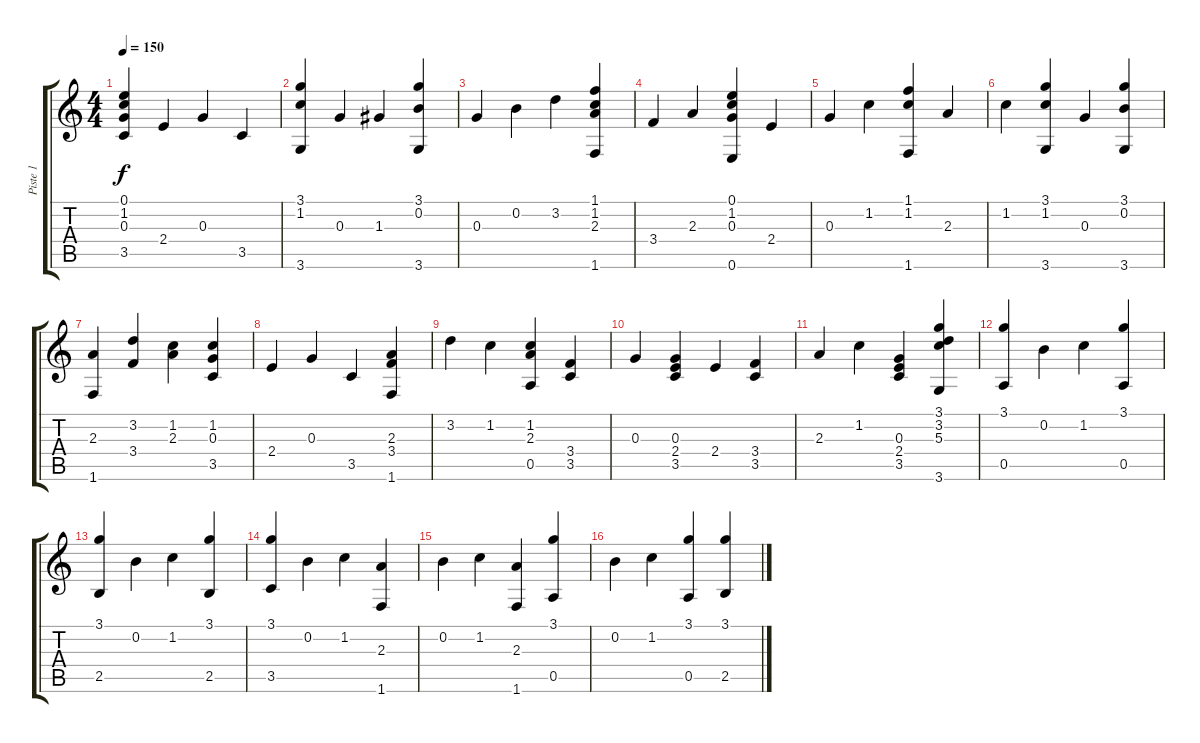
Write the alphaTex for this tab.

\track ("Piste 1" "Piste 1") {instrument acousticguitarsteel}
\staff {score tabs}
\tuning (E4 B3 G3 D3 A2 E2) {hide}
\ts (4 4)
\tempo 150
\clef g2
\ks c
(0.1 1.2 0.3 3.5).4{dy f} 2.4.4 0.3.4 3.5.4 |
(3.1 1.2 3.6).4 0.3.4 1.3.4 (3.1 0.2 3.6).4 |
0.3.4 0.2.4 3.2.4 (1.1 1.2 2.3 1.6).4 |
3.4.4 2.3.4 (0.1 1.2 0.3 0.6).4 2.4.4 |
0.3.4 1.2.4 (1.1 1.2 1.6).4 2.3.4 |
1.2.4 (3.1 1.2 3.6).4 0.3.4 (3.1 0.2 3.6).4 |
(2.3 1.6).4 (3.2 3.4).4 (1.2 2.3).4 (1.2 0.3 3.5).4 |
2.4.4 0.3.4 3.5.4 (2.3 3.4 1.6).4 |
3.2.4 1.2.4 (1.2 2.3 0.5).4 (3.4 3.5).4 |
0.3.4 (0.3 2.4 3.5).4 2.4.4 (3.4 3.5).4 |
2.3.4 1.2.4 (0.3 2.4 3.5).4 (3.1 3.2 5.3 3.6).4 |
(3.1 0.5).4 0.2.4 1.2.4 (3.1 0.5).4 |
(3.1 2.5).4 0.2.4 1.2.4 (3.1 2.5).4 |
(3.1 3.5).4 0.2.4 1.2.4 (2.3 1.6).4 |
0.2.4 1.2.4 (2.3 1.6).4 (3.1 0.5).4 |
0.2.4 1.2.4 (3.1 0.5).4 (3.1 2.5).4
